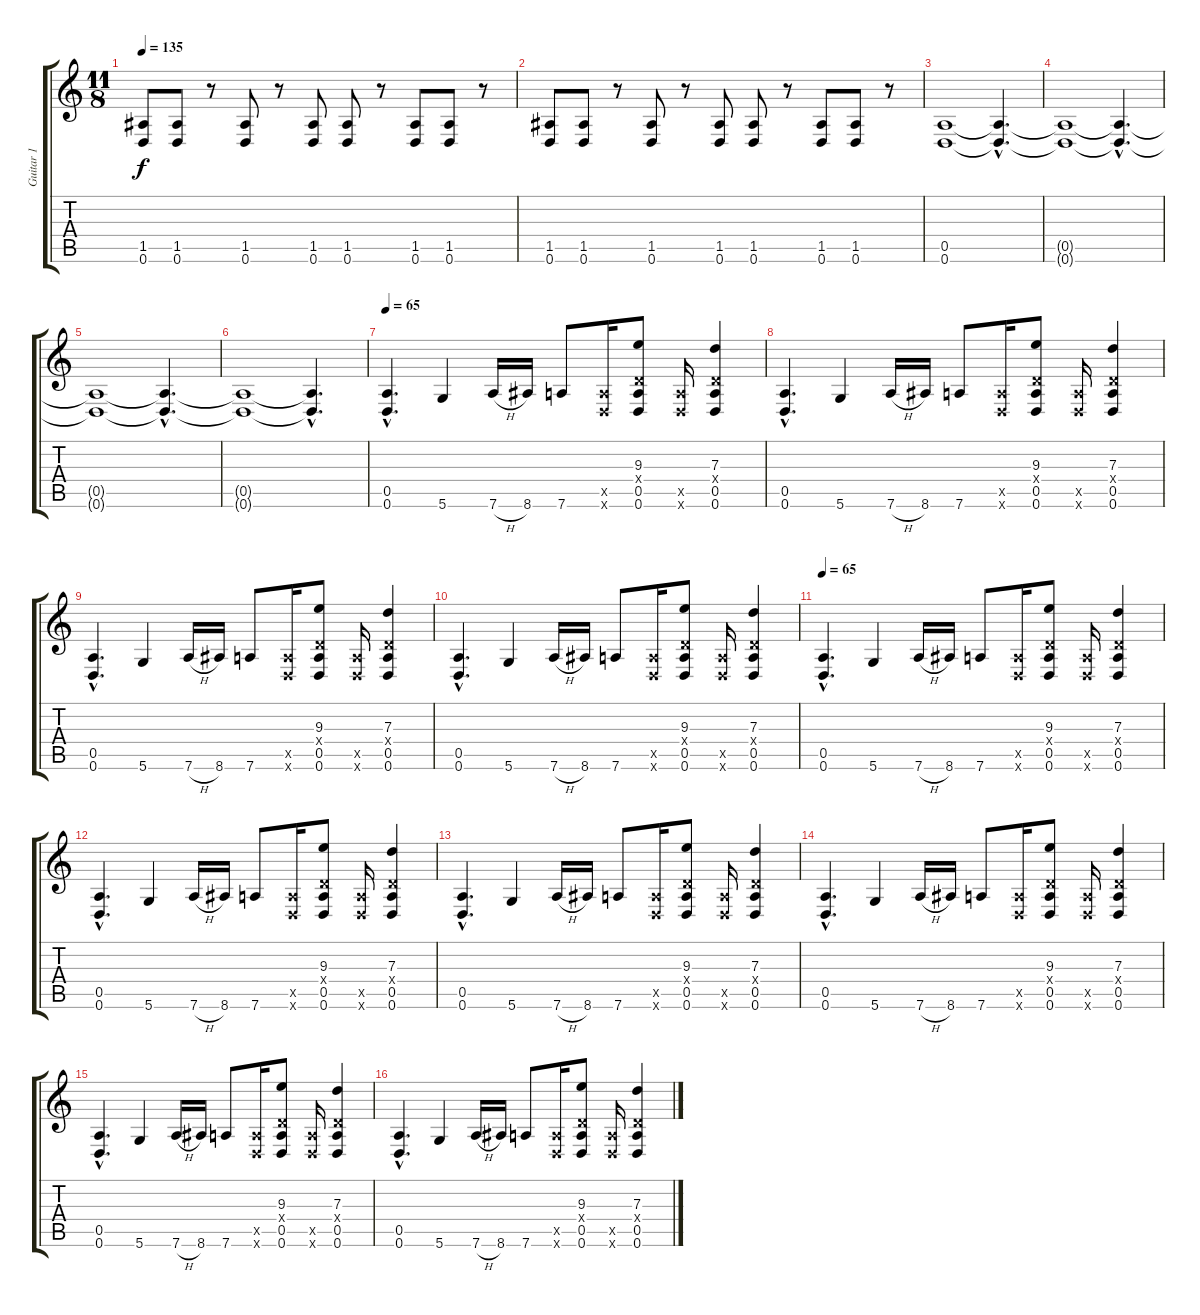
\track ("Guitar 1" "Guitar 1") {instrument distortionguitar}
\staff {score tabs}
\tuning (E4 B3 G3 D3 A2 D2) {hide}
\ts (11 8)
\tempo 135
\clef g2
\ks c
(1.5 0.6).8{dy f} (1.5 0.6).8 r.8 (1.5 0.6).8 r.8 (1.5 0.6).8 (1.5 0.6).8 r.8 (1.5 0.6).8 (1.5 0.6).8 r.8 |
(1.5 0.6).8 (1.5 0.6).8 r.8 (1.5 0.6).8 r.8 (1.5 0.6).8 (1.5 0.6).8 r.8 (1.5 0.6).8 (1.5 0.6).8 r.8 |
(0.5 0.6).1 (0.5{hac t} 0.6{hac t}).4{d} |
(0.5{t} 0.6{t}).1 (0.5{hac t} 0.6{hac t}).4{d} |
(0.5{t} 0.6{t}).1 (0.5{hac t} 0.6{hac t}).4{d} |
(0.5{t} 0.6{t}).1 (0.5{hac t} 0.6{hac t}).4{d} |
\tempo 65
(0.5{hac} 0.6{hac}).4{d} 5.6.4 7.6{h}.16 8.6.16 7.6.8 (0.5{x} 0.6{x}).16 (9.3 0.4{x} 0.5 0.6).8 (0.5{x} 0.6{x}).16 (7.3 0.4{x} 0.5 0.6).4 |
(0.5{hac} 0.6{hac}).4{d} 5.6.4 7.6{h}.16 8.6.16 7.6.8 (0.5{x} 0.6{x}).16 (9.3 0.4{x} 0.5 0.6).8 (0.5{x} 0.6{x}).16 (7.3 0.4{x} 0.5 0.6).4 |
(0.5{hac} 0.6{hac}).4{d} 5.6.4 7.6{h}.16 8.6.16 7.6.8 (0.5{x} 0.6{x}).16 (9.3 0.4{x} 0.5 0.6).8 (0.5{x} 0.6{x}).16 (7.3 0.4{x} 0.5 0.6).4 |
(0.5{hac} 0.6{hac}).4{d} 5.6.4 7.6{h}.16 8.6.16 7.6.8 (0.5{x} 0.6{x}).16 (9.3 0.4{x} 0.5 0.6).8 (0.5{x} 0.6{x}).16 (7.3 0.4{x} 0.5 0.6).4 |
\tempo 65
(0.5{hac} 0.6{hac}).4{d} 5.6.4 7.6{h}.16 8.6.16 7.6.8 (0.5{x} 0.6{x}).16 (9.3 0.4{x} 0.5 0.6).8 (0.5{x} 0.6{x}).16 (7.3 0.4{x} 0.5 0.6).4 |
(0.5{hac} 0.6{hac}).4{d} 5.6.4 7.6{h}.16 8.6.16 7.6.8 (0.5{x} 0.6{x}).16 (9.3 0.4{x} 0.5 0.6).8 (0.5{x} 0.6{x}).16 (7.3 0.4{x} 0.5 0.6).4 |
(0.5{hac} 0.6{hac}).4{d} 5.6.4 7.6{h}.16 8.6.16 7.6.8 (0.5{x} 0.6{x}).16 (9.3 0.4{x} 0.5 0.6).8 (0.5{x} 0.6{x}).16 (7.3 0.4{x} 0.5 0.6).4 |
(0.5{hac} 0.6{hac}).4{d} 5.6.4 7.6{h}.16 8.6.16 7.6.8 (0.5{x} 0.6{x}).16 (9.3 0.4{x} 0.5 0.6).8 (0.5{x} 0.6{x}).16 (7.3 0.4{x} 0.5 0.6).4 |
(0.5{hac} 0.6{hac}).4{d} 5.6.4 7.6{h}.16 8.6.16 7.6.8 (0.5{x} 0.6{x}).16 (9.3 0.4{x} 0.5 0.6).8 (0.5{x} 0.6{x}).16 (7.3 0.4{x} 0.5 0.6).4 |
(0.5{hac} 0.6{hac}).4{d} 5.6.4 7.6{h}.16 8.6.16 7.6.8 (0.5{x} 0.6{x}).16 (9.3 0.4{x} 0.5 0.6).8 (0.5{x} 0.6{x}).16 (7.3 0.4{x} 0.5 0.6).4
